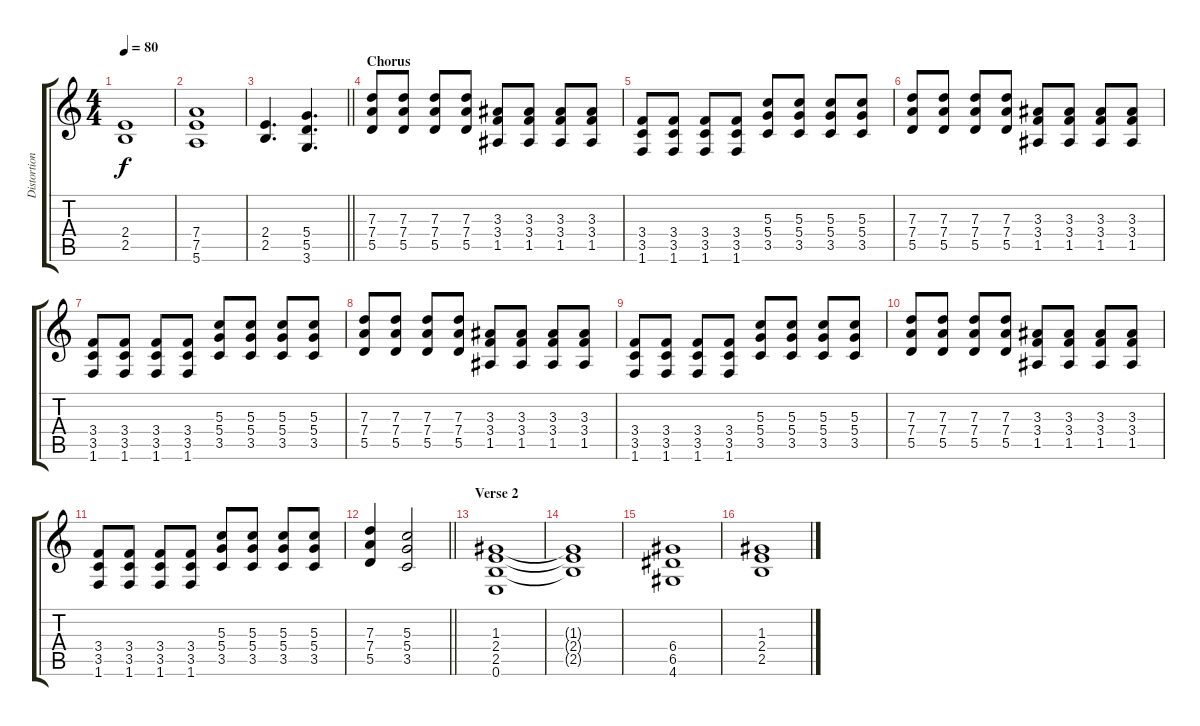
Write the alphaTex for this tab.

\track ("Distortion" "Distortion") {instrument distortionguitar}
\staff {score tabs}
\tuning (E4 B3 G3 D3 A2 E2) {hide}
\ts (4 4)
\tempo 80
\clef g2
\ks c
(2.4 2.5).1{dy f} |
(7.4 7.5 5.6).1 |
\barLineRight lightlight
(2.4 2.5).4{d} (5.4 5.5 3.6).4{d} |
\section ("" "Chorus")
(7.3 7.4 5.5).8 (7.3 7.4 5.5).8 (7.3 7.4 5.5).8 (7.3 7.4 5.5).8 (3.3 3.4 1.5).8 (3.3 3.4 1.5).8 (3.3 3.4 1.5).8 (3.3 3.4 1.5).8 |
(3.4 3.5 1.6).8 (3.4 3.5 1.6).8 (3.4 3.5 1.6).8 (3.4 3.5 1.6).8 (5.3 5.4 3.5).8 (5.3 5.4 3.5).8 (5.3 5.4 3.5).8 (5.3 5.4 3.5).8 |
(7.3 7.4 5.5).8 (7.3 7.4 5.5).8 (7.3 7.4 5.5).8 (7.3 7.4 5.5).8 (3.3 3.4 1.5).8 (3.3 3.4 1.5).8 (3.3 3.4 1.5).8 (3.3 3.4 1.5).8 |
(3.4 3.5 1.6).8 (3.4 3.5 1.6).8 (3.4 3.5 1.6).8 (3.4 3.5 1.6).8 (5.3 5.4 3.5).8 (5.3 5.4 3.5).8 (5.3 5.4 3.5).8 (5.3 5.4 3.5).8 |
(7.3 7.4 5.5).8 (7.3 7.4 5.5).8 (7.3 7.4 5.5).8 (7.3 7.4 5.5).8 (3.3 3.4 1.5).8 (3.3 3.4 1.5).8 (3.3 3.4 1.5).8 (3.3 3.4 1.5).8 |
(3.4 3.5 1.6).8 (3.4 3.5 1.6).8 (3.4 3.5 1.6).8 (3.4 3.5 1.6).8 (5.3 5.4 3.5).8 (5.3 5.4 3.5).8 (5.3 5.4 3.5).8 (5.3 5.4 3.5).8 |
(7.3 7.4 5.5).8 (7.3 7.4 5.5).8 (7.3 7.4 5.5).8 (7.3 7.4 5.5).8 (3.3 3.4 1.5).8 (3.3 3.4 1.5).8 (3.3 3.4 1.5).8 (3.3 3.4 1.5).8 |
(3.4 3.5 1.6).8 (3.4 3.5 1.6).8 (3.4 3.5 1.6).8 (3.4 3.5 1.6).8 (5.3 5.4 3.5).8 (5.3 5.4 3.5).8 (5.3 5.4 3.5).8 (5.3 5.4 3.5).8 |
\barLineRight lightlight
(7.3 7.4 5.5).4 (5.3 5.4 3.5).2 |
\section ("" "Verse 2")
(1.3 2.4 2.5 0.6).1 |
(1.3{t} 2.4{t} 2.5{t}).1 |
(6.4 6.5 4.6).1 |
(1.3 2.4 2.5).1
